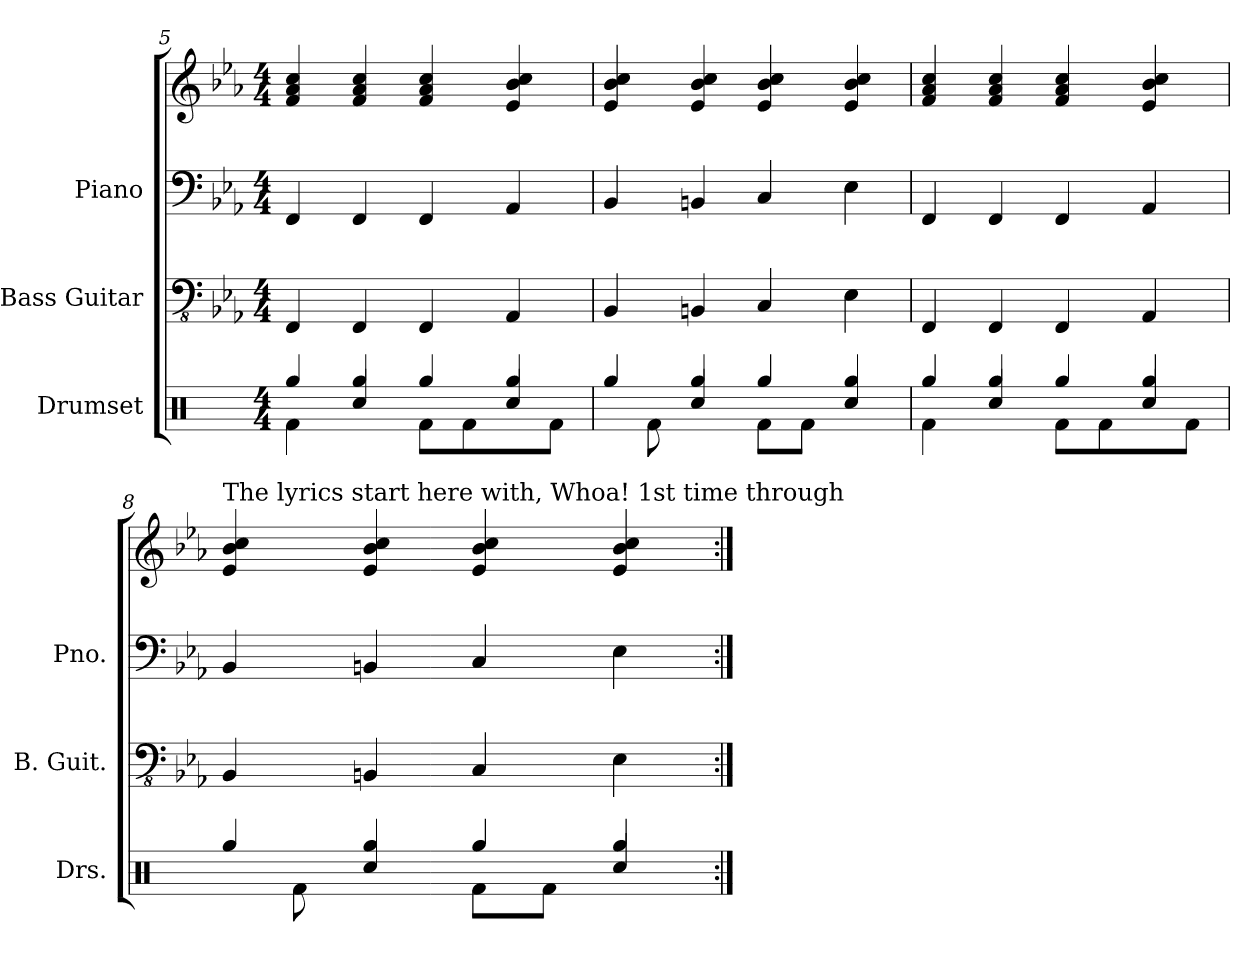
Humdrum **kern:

**kern	**kern	**kern	**kern
*part3	*part2	*part1	*part1
*staff4	*staff3	*staff2	*staff1
*I"Drumset	*I"Bass Guitar	*I"Piano	*
*I'Drs.	*I'B. Guit.	*I'Pno.	*
*clefX	*clefFv4	*clefF4	*clefG2
*k[]	*k[b-e-a-]	*k[b-e-a-]	*k[b-e-a-]
*C:	*E-:	*E-:	*E-:
*M4/4	*M4/4	*M4/4	*M4/4
=5	=5	=5	=5
*^	*	*	*
*	*^	*	*	*
4Rgg/	4ryy	4Rf\	4FFF/	4FF/	4f/ 4a-/ 4cc/
4Rgg/	4Rcc/	4ryy	4FFF/	4FF/	4f/ 4a-/ 4cc/
4Rgg/	4ryy	8Rf\L	4FFF/	4FF/	4f/ 4a-/ 4cc/
.	.	8Rf\	.	.	.
4Rgg/	4Rcc/	8ryy	4AAA-/	4AA-/	4e-/ 4b-/ 4cc/
.	.	8Rf\J	.	.	.
!!LO:LB:g=z
=6	=6	=6	=6	=6	=6
4Rgg/	4ryy	8ryy	4BBB-/	4BB-/	4e-/ 4b-/ 4cc/
.	.	8Rf\	.	.	.
4Rgg/	4Rcc/	4ryy	4BBBn/	4BBn/	4e-/ 4b-/ 4cc/
4Rgg/	4ryy	8Rf\L	4CC/	4C/	4e-/ 4b-/ 4cc/
.	.	8Rf\J	.	.	.
4Rgg/	4Rcc/	4ryy	4EE-\	4E-\	4e-/ 4b-/ 4cc/
=7	=7	=7	=7	=7	=7
4Rgg/	4ryy	4Rf\	4FFF/	4FF/	4f/ 4a-/ 4cc/
4Rgg/	4Rcc/	4ryy	4FFF/	4FF/	4f/ 4a-/ 4cc/
4Rgg/	4ryy	8Rf\L	4FFF/	4FF/	4f/ 4a-/ 4cc/
.	.	8Rf\	.	.	.
4Rgg/	4Rcc/	8ryy	4AAA-/	4AA-/	4e-/ 4b-/ 4cc/
.	.	8Rf\J	.	.	.
=8	=8	=8	=8	=8	=8
!	!	!	!	!	!LO:TX:a:t=The lyrics start here with, Whoa! 1st time through
4Rgg/	4ryy	8ryy	4BBB-/	4BB-/	4e-/ 4b-/ 4cc/
.	.	8Rf\	.	.	.
4Rgg/	4Rcc/	4ryy	4BBBn/	4BBn/	4e-/ 4b-/ 4cc/
4Rgg/	4ryy	8Rf\L	4CC/	4C/	4e-/ 4b-/ 4cc/
.	.	8Rf\J	.	.	.
4Rgg/	4Rcc/	4ryy	4EE-\	4E-\	4e-/ 4b-/ 4cc/
*v	*v	*v	*	*	*
=:|!	=:|!	=:|!	=:|!
*-	*-	*-	*-
